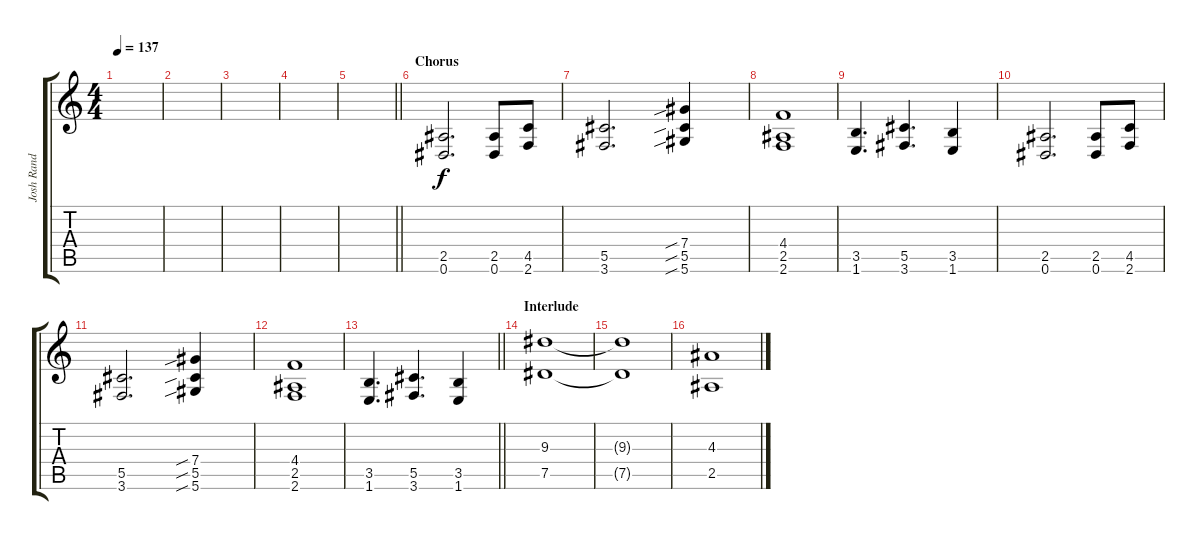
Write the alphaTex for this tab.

\track ("Josh Rand (Rythm Guitar)" "Josh Rand ") {instrument distortionguitar}
\staff {score tabs}
\tuning (Eb4 Bb3 Gb3 Db3 Ab2 Eb2) {hide}
\ts (4 4)
\tempo 137
\clef g2
\ks c
|
|
|
|
\barLineRight lightlight
|
\section ("" "Chorus")
(2.5 0.6).2{d volume 14} (2.5 0.6).8 (4.5 2.6).8 |
(5.5 3.6).2{d} (7.4{sib} 5.5{sib} 5.6{sib}).4 |
(4.4 2.5 2.6).1 |
(3.5 1.6).4{d} (5.5 3.6).4{d} (3.5 1.6).4 |
(2.5 0.6).2{d} (2.5 0.6).8 (4.5 2.6).8 |
(5.5 3.6).2{d} (7.4{sib} 5.5{sib} 5.6{sib}).4 |
(4.4 2.5 2.6).1 |
\barLineRight lightlight
(3.5 1.6).4{d} (5.5 3.6).4{d} (3.5 1.6).4 |
\section ("" "Interlude")
(9.3 7.5).1 |
(9.3{t} 7.5{t}).1 |
(4.3 2.5).1
